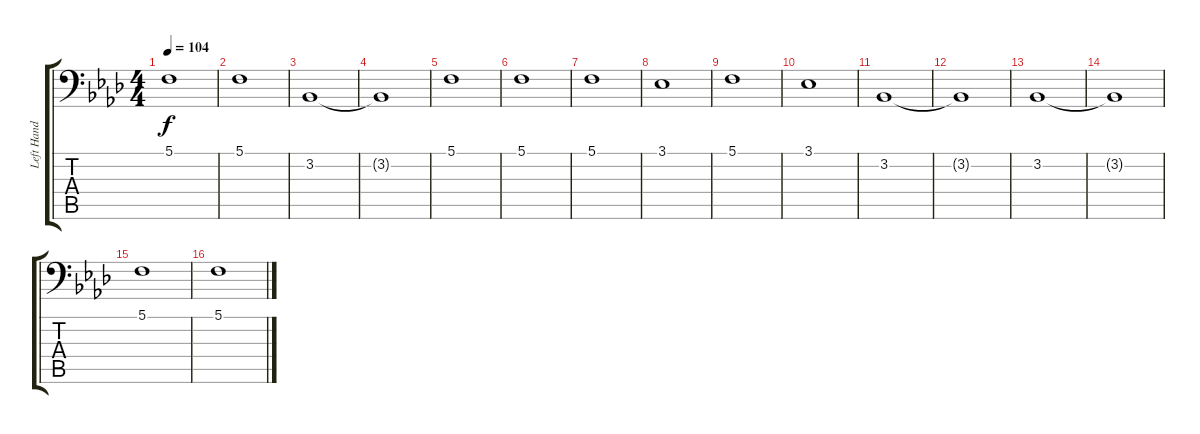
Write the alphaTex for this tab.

\track ("Left Hand" "Left Hand") {instrument electricpiano2}
\staff {score tabs}
\tuning (C3 G2 D2 A1 E1 B0) {hide}
\ts (4 4)
\tempo 104
\clef f4
\ks ab
5.1.1{dy f instrument electricpiano2} |
5.1.1 |
3.2.1 |
3.2{t}.1 |
5.1.1 |
5.1.1 |
5.1.1 |
3.1.1 |
5.1.1 |
3.1.1 |
3.2.1 |
3.2{t}.1 |
3.2.1 |
3.2{t}.1 |
5.1.1 |
5.1.1
